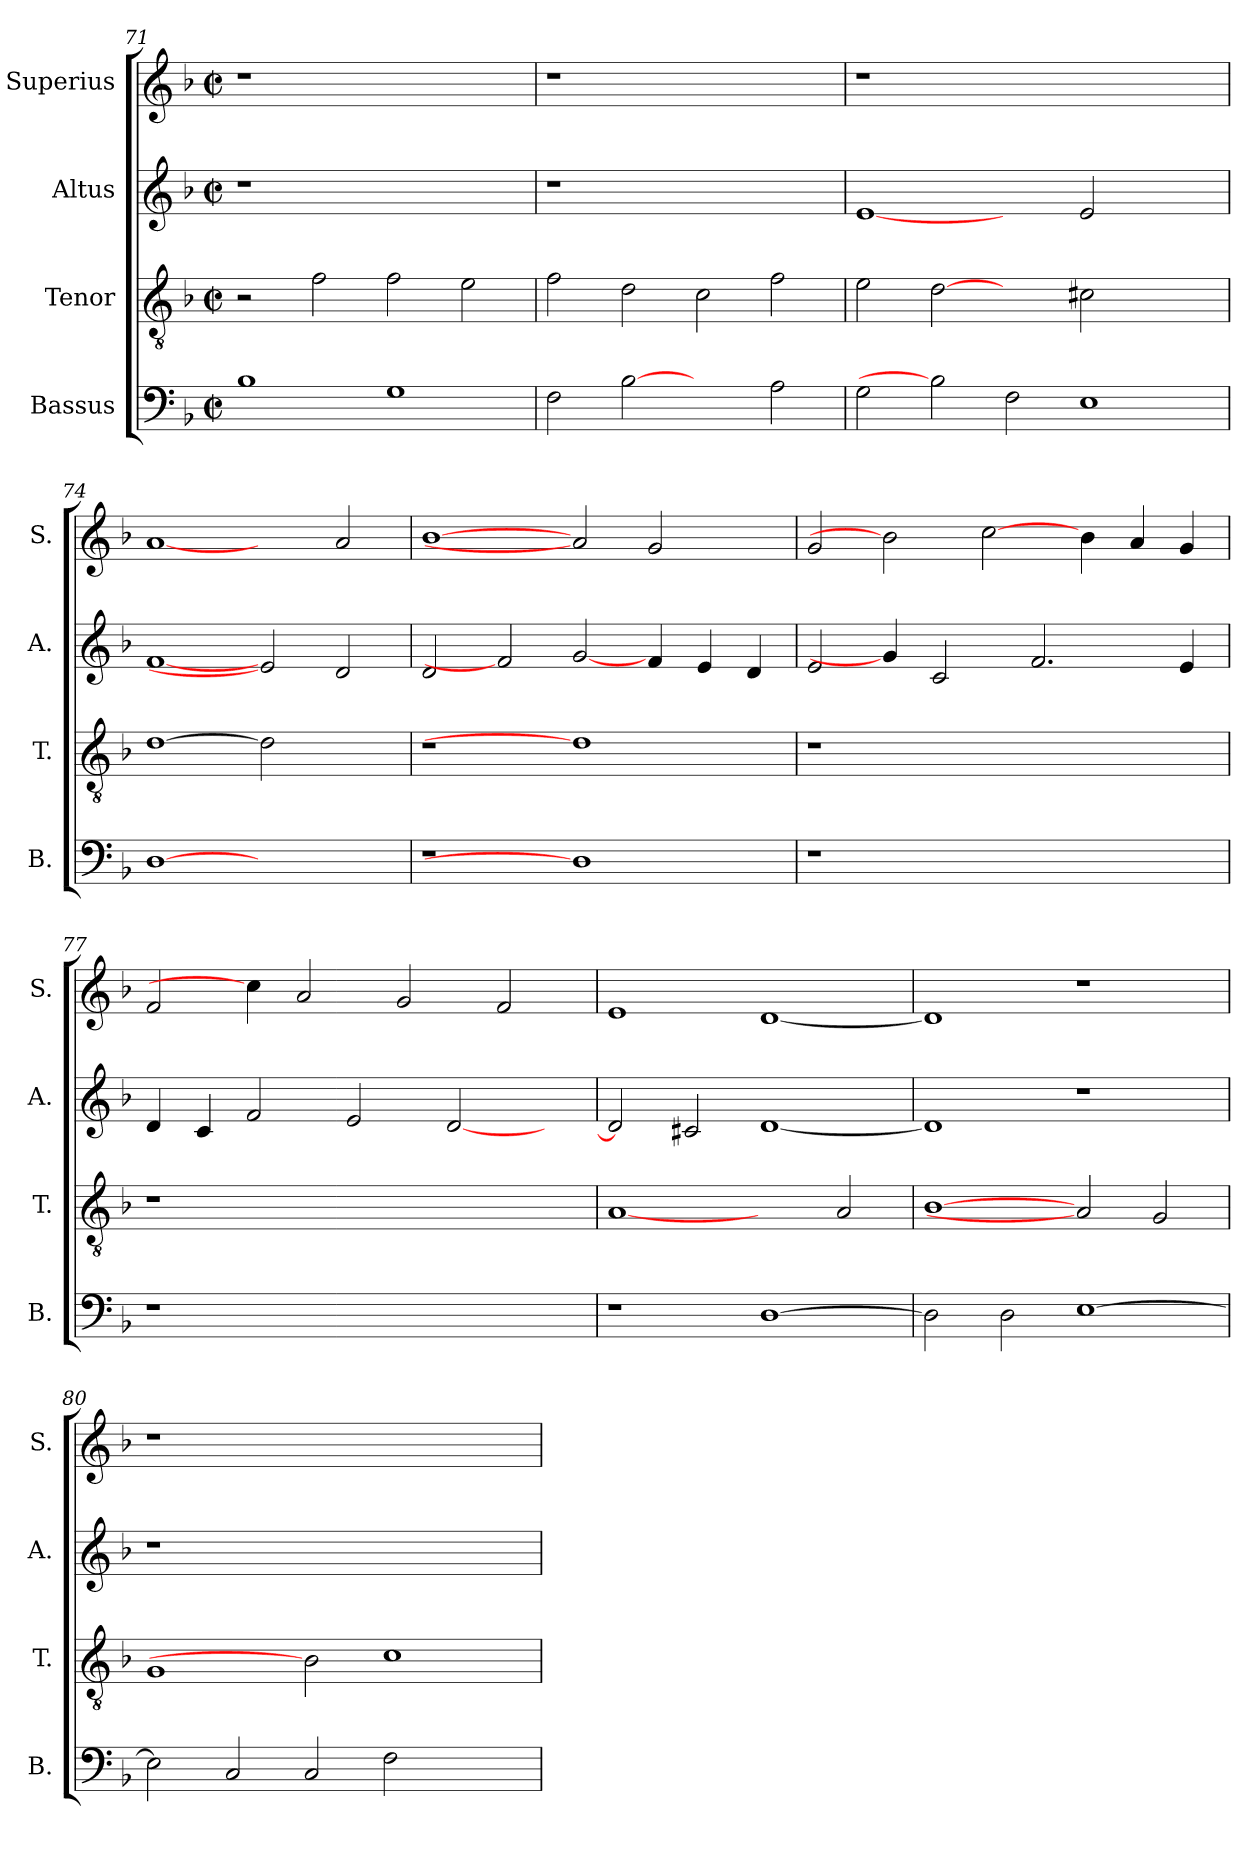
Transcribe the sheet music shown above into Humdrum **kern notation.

**kern	**kern	**kern	**kern
*part4	*part3	*part2	*part1
*staff4	*staff3	*staff2	*staff1
*I"Bassus	*I"Tenor	*I"Altus	*I"Superius
*I'B.	*I'T.	*I'A.	*I'S.
*clefF4	*clefGv2	*clefG2	*clefG2
*	*ITrd7c12	*	*
*k[b-]	*k[b-]	*k[b-]	*k[b-]
*F:	*F:	*F:	*F:
*M2/2	*M2/2	*M2/2	*M2/2
*met(c|)	*met(c|)	*met(c|)	*met(c|)
=71	=71	=71	=71
!	!	!LO:N:vis=1	!LO:N:vis=1
1B-i	2r	1r	1r
.	2Fi\	.	.
1Gi	2Fi\	1ryy	1ryy
.	2Ei\	.	.
=72	=72	=72	=72
!	!	!LO:N:vis=1	!LO:N:vis=1
2Fi\	2Fi\	1r	1r
[2B-i	2Di\	.	.
2ryy	2Ci\	1ryy	1ryy
2Ai\	2Fi\	.	.
=73	=73	=73	=73
!	!	!	!LO:N:vis=1
2Gi\	2Ei\	[1ei	1r
2B-i]	[2Di	.	.
2Fi\	2ryy	2ryy	1.ryy
1Ei	2C#Xi\	2ei/	.
.	2ryy	2ryy	.
=74	=74	=74	=74
[1Di	[1Di	[1fi	[1ai
1ryy	2Di]	2ei]	2ryy
.	2ryy	2di/	2ai/
!!LO:LB:g=z
=75	=75	=75	=75
!LO:N:vis=1	!LO:N:vis=1	!	!
1r	1r	2di/	[1b-i
.	.	2fi]	.
1Di]	1Di]	[2gi/	2ai]
.	.	4fi/	2gi/
.	.	4ei/	.
4ryy	4ryy	4di/	4ryy
=76	=76	=76	=76
!LO:N:vis=1	!LO:N:vis=1	!	!
1r	1r	2ei/	2gi/
.	.	4gi/]	2b-i]
.	.	2ci/	.
1ryy	1ryy	.	[2cci\
.	.	2.fi/	.
.	.	.	4b-i\
.	.	.	4ai/
4ryy	4ryy	4ei/	4gi/
=77	=77	=77	=77
!LO:N:vis=1	!LO:N:vis=1	!	!
1r	1r	4di/	2fi/
.	.	4ci/	.
.	.	2fi/	4cci\]
.	.	.	2ai/
1ryy	1ryy	2ei/	.
.	.	.	2gi/
.	.	[<2di/	.
.	.	.	2fi/
4ryy	4ryy	4ryy	.
=78	=78	=78	=78
1r	[1AAi	2di/]	1ei
.	.	2c#Xi/	.
[>1Di	2ryy	[<1di	[<1di
.	2AAi/	.	.
=79	=79	=79	=79
2Di\]	[1BB-i	1di]	1di]
2Di\	.	.	.
[>1Ei	2AAi]	1r	1r
.	2GGi/	.	.
=80	=80	=80	=80
!	!	!LO:N:vis=1	!LO:N:vis=1
2Ei\]	1GGi	1r	1r
2Ci/	.	.	.
2Ci/	2BB-i]	1.ryy	1.ryy
2Fi\	1Ci	.	.
2ryy	.	.	.
=	=	=	=
*-	*-	*-	*-
